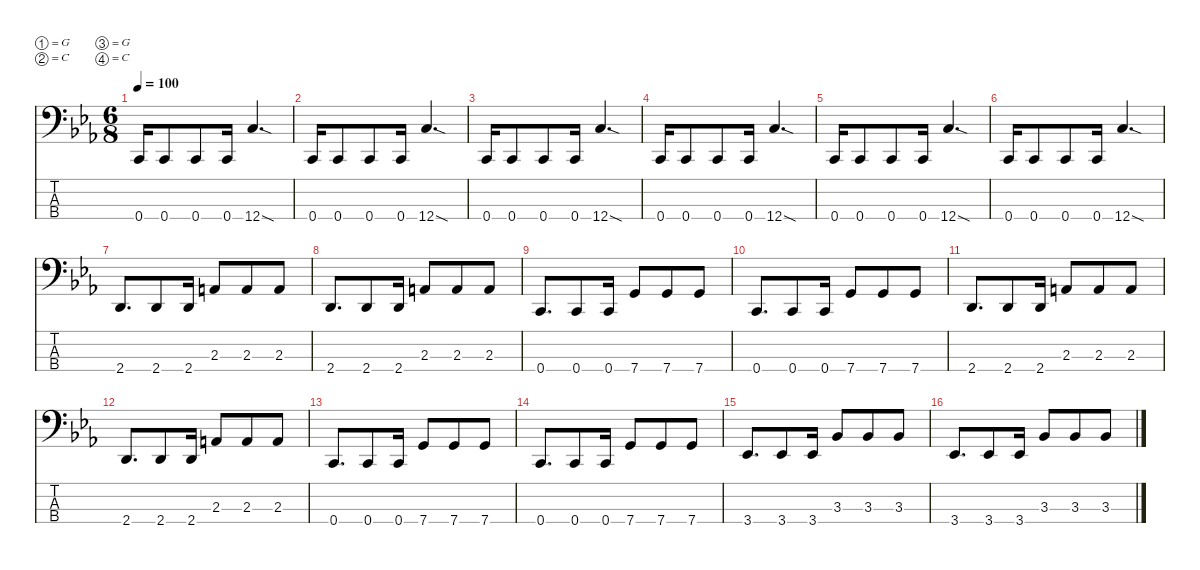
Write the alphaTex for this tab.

\defaultSystemsLayout 4
\hideDynamics
\bracketExtendMode nobrackets
\singleTrackTrackNamePolicy hidden
\multiTrackTrackNamePolicy hidden
\firstSystemTrackNameMode fullname
\firstSystemTrackNameOrientation horizontal
\otherSystemsTrackNameOrientation horizontal
\track ("Bass" "el.bs.") {instrument electricbassfinger}
\staff {score tabs}
\tuning (G2 C2 G1 C1)
\ts (6 8)
\tempo 100
\clef f4
\ks eb
0.4{acc forcenatural}.16{dy f beam Up} 0.4{acc forcenatural}.8{beam Up} 0.4{acc forcenatural}.8{beam Up} 0.4{acc forcenatural}.16{beam Up} 12.4{sod acc forcenatural}.4{d beam Up} |
0.4{acc forcenatural}.16{beam Up} 0.4{acc forcenatural}.8{beam Up} 0.4{acc forcenatural}.8{beam Up} 0.4{acc forcenatural}.16{beam Up} 12.4{sod acc forcenatural}.4{d beam Up} |
0.4{acc forcenatural}.16{beam Up} 0.4{acc forcenatural}.8{beam Up} 0.4{acc forcenatural}.8{beam Up} 0.4{acc forcenatural}.16{beam Up} 12.4{sod acc forcenatural}.4{d beam Up} |
0.4{acc forcenatural}.16{beam Up} 0.4{acc forcenatural}.8{beam Up} 0.4{acc forcenatural}.8{beam Up} 0.4{acc forcenatural}.16{beam Up} 12.4{sod acc forcenatural}.4{d beam Up} |
0.4{acc forcenatural}.16{beam Up} 0.4{acc forcenatural}.8{beam Up} 0.4{acc forcenatural}.8{beam Up} 0.4{acc forcenatural}.16{beam Up} 12.4{sod acc forcenatural}.4{d beam Up} |
0.4{acc forcenatural}.16{beam Up} 0.4{acc forcenatural}.8{beam Up} 0.4{acc forcenatural}.8{beam Up} 0.4{acc forcenatural}.16{beam Up} 12.4{sod acc forcenatural}.4{d beam Up} |
2.4{acc forcenatural}.8{d beam Up} 2.4{acc forcenatural}.8{beam Up} 2.4{acc forcenatural}.16{beam Up} 2.3{acc forcenatural}.8{beam Up} 2.3{acc forcenatural}.8{beam Up} 2.3{acc forcenatural}.8{beam Up} |
2.4{acc forcenatural}.8{d beam Up} 2.4{acc forcenatural}.8{beam Up} 2.4{acc forcenatural}.16{beam Up} 2.3{acc forcenatural}.8{beam Up} 2.3{acc forcenatural}.8{beam Up} 2.3{acc forcenatural}.8{beam Up} |
0.4{acc forcenatural}.8{d beam Up} 0.4{acc forcenatural}.8{beam Up} 0.4{acc forcenatural}.16{beam Up} 7.4{acc forcenatural}.8{beam Up} 7.4{acc forcenatural}.8{beam Up} 7.4{acc forcenatural}.8{beam Up} |
0.4{acc forcenatural}.8{d beam Up} 0.4{acc forcenatural}.8{beam Up} 0.4{acc forcenatural}.16{beam Up} 7.4{acc forcenatural}.8{beam Up} 7.4{acc forcenatural}.8{beam Up} 7.4{acc forcenatural}.8{beam Up} |
2.4{acc forcenatural}.8{d beam Up} 2.4{acc forcenatural}.8{beam Up} 2.4{acc forcenatural}.16{beam Up} 2.3{acc forcenatural}.8{beam Up} 2.3{acc forcenatural}.8{beam Up} 2.3{acc forcenatural}.8{beam Up} |
2.4{acc forcenatural}.8{d beam Up} 2.4{acc forcenatural}.8{beam Up} 2.4{acc forcenatural}.16{beam Up} 2.3{acc forcenatural}.8{beam Up} 2.3{acc forcenatural}.8{beam Up} 2.3{acc forcenatural}.8{beam Up} |
0.4{acc forcenatural}.8{d beam Up} 0.4{acc forcenatural}.8{beam Up} 0.4{acc forcenatural}.16{beam Up} 7.4{acc forcenatural}.8{beam Up} 7.4{acc forcenatural}.8{beam Up} 7.4{acc forcenatural}.8{beam Up} |
0.4{acc forcenatural}.8{d beam Up} 0.4{acc forcenatural}.8{beam Up} 0.4{acc forcenatural}.16{beam Up} 7.4{acc forcenatural}.8{beam Up} 7.4{acc forcenatural}.8{beam Up} 7.4{acc forcenatural}.8{beam Up} |
3.4{acc b}.8{d beam Up} 3.4{acc b}.8{beam Up} 3.4{acc b}.16{beam Up} 3.3{acc b}.8{beam Up} 3.3{acc b}.8{beam Up} 3.3{acc b}.8{beam Up} |
3.4{acc b}.8{d beam Up} 3.4{acc b}.8{beam Up} 3.4{acc b}.16{beam Up} 3.3{acc b}.8{beam Up} 3.3{acc b}.8{beam Up} 3.3{acc b}.8{beam Up}
